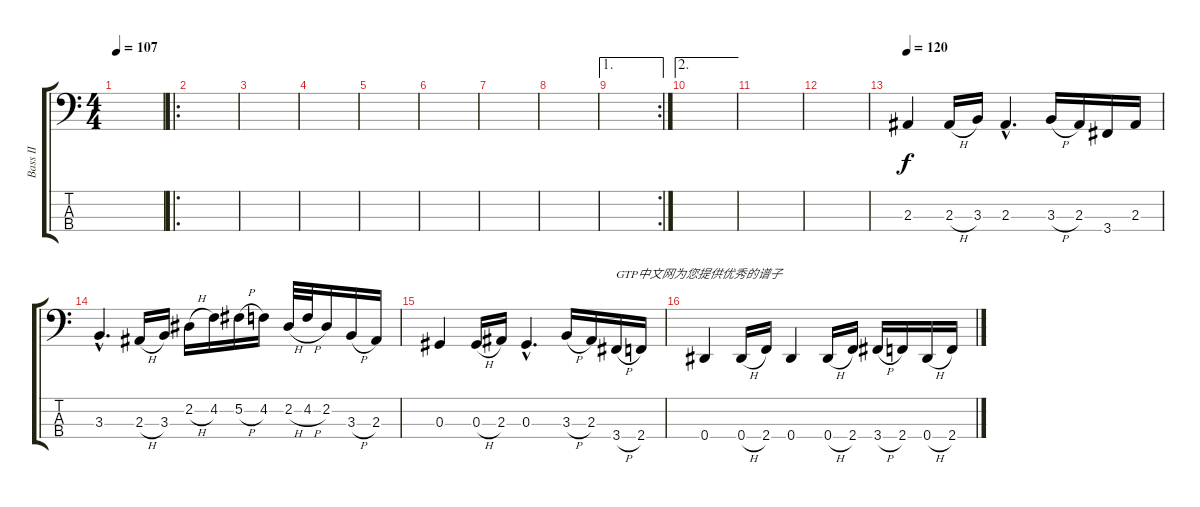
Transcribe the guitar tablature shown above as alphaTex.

\track ("Bass II" "Bass II") {instrument electricbassfinger}
\staff {score tabs}
\tuning (Gb2 Db2 Ab1 Eb1) {hide}
\ts (4 4)
\tempo 107
\clef f4
\ks c
|
\ro
|
|
|
|
|
|
|
\ae 1
\rc 2
|
\ae 2
|
|
|
\tempo 120
2.3.4{volume 16} 2.3{h}.16 3.3.16 2.3{hac}.4{d} 3.3{h}.16 2.3.16 3.4.16 2.3.16 |
3.3{hac}.4{d} 2.3{h}.16 3.3.16 2.2{h}.16 4.2.16 5.2{h}.16 4.2.16 2.2{h}.32 4.2{h}.32 2.2.16 3.3{h}.16 2.3.16 |
0.3.4 0.3{h}.16 2.3.16 0.3{hac}.4{d} 3.3{h}.16 2.3.16 3.4{h}.16{txt "GTP中文网为您提供优秀的谱子"} 2.4.16 |
0.4.4 0.4{h}.16 2.4.16 0.4.4 0.4{h}.16 2.4.16 3.4{h}.16 2.4.16 0.4{h}.16 2.4.16
